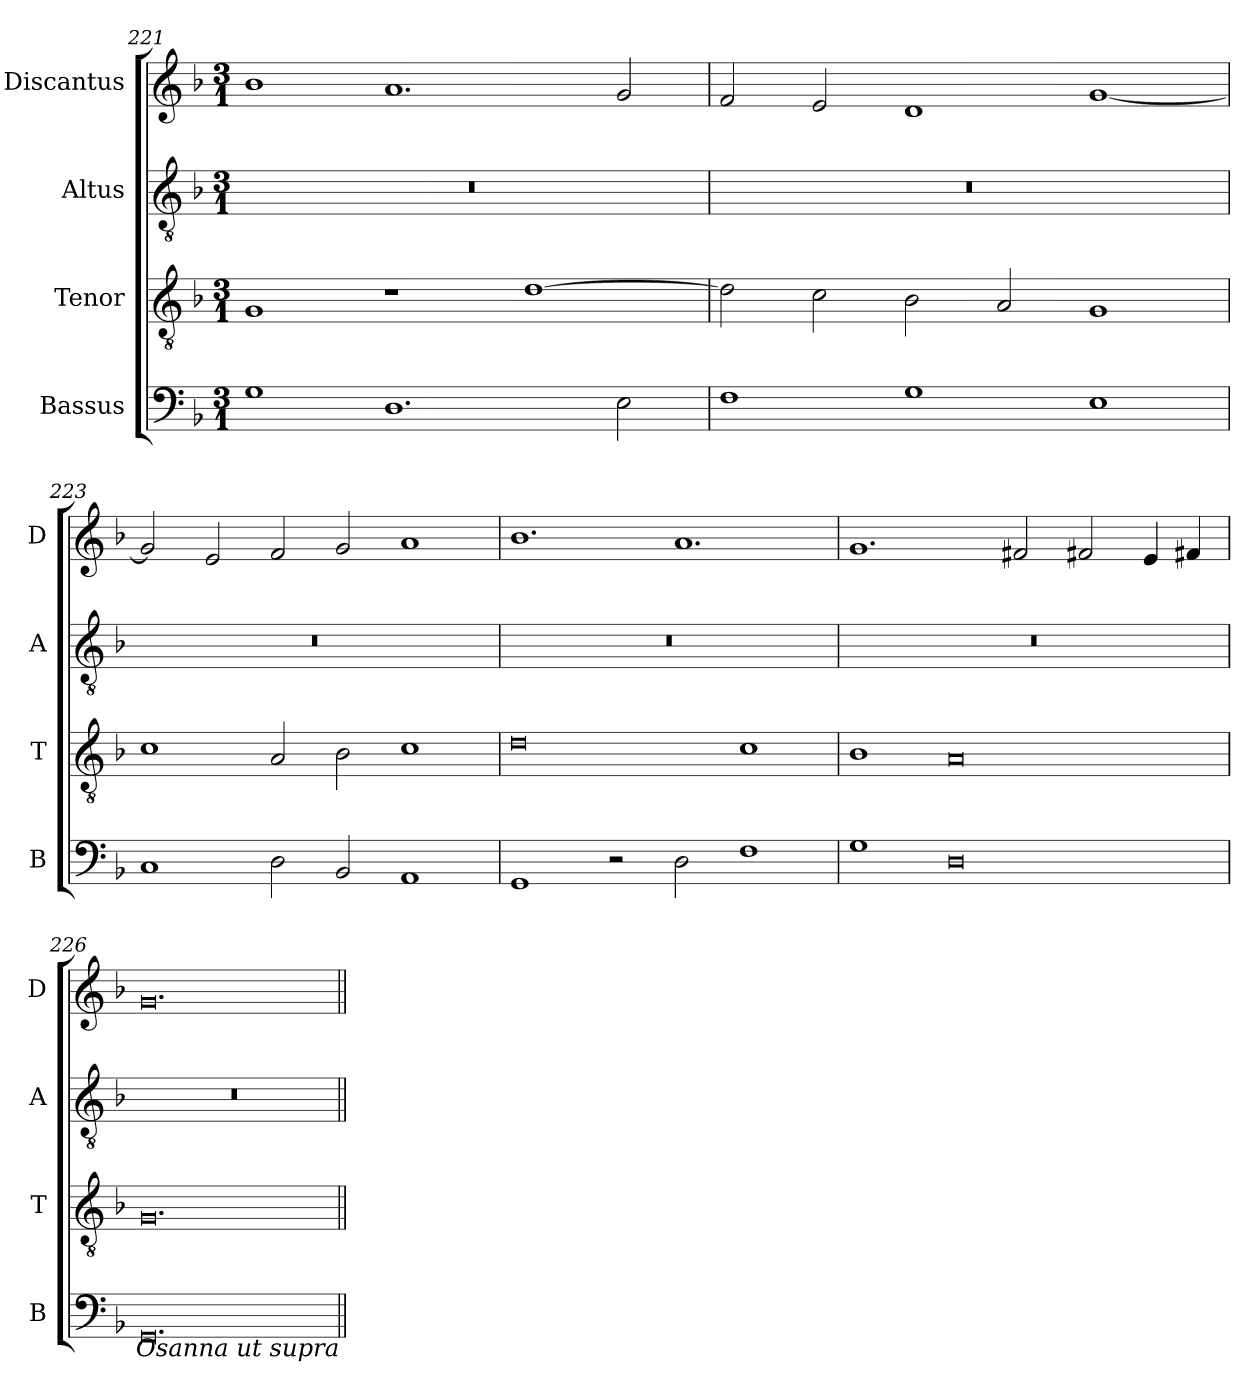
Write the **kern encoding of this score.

**kern	**kern	**kern	**kern
*part4	*part3	*part2	*part1
*staff4	*staff3	*staff2	*staff1
*I"Bassus	*I"Tenor	*I"Altus	*I"Discantus
*I'B	*I'T	*I'A	*I'D
*clefF4	*clefGv2	*clefGv2	*clefG2
*k[b-]	*k[b-]	*k[b-]	*k[b-]
*M3/1	*M3/1	*M3/1	*M3/1
=221	=221	=221	=221
1G	1G	0.r	1b-
1.D	1r	.	1.a
.	[1d	.	.
2E\	.	.	2g/
=222	=222	=222	=222
1F	2d\]	0.r	2f/
.	2c\	.	2e/
1G	2B-\	.	1d
.	2A/	.	.
1E	1G	.	[1g
=223	=223	=223	=223
1C	1c	0.r	2g/]
.	.	.	2e/
2D\	2A/	.	2f/
2BB-/	2B-\	.	2g/
1AA	1c	.	1a
=224	=224	=224	=224
1GG	0d	0.r	1.b-
2r	.	.	.
2D\	.	.	1.a
1F	1c	.	.
=225	=225	=225	=225
1G	1B-	0.r	1.g
0D	0A	.	.
.	.	.	2f#X/
.	.	.	2f#X/
.	.	.	4e/
.	.	.	4f#X/
=226	=226	=226	=226
0.GG	0.G	0.r	0.g
!LO:TX:b:i:rj:t=Osanna ut supra	!	!	!
=||	=||	=||	=||
*-	*-	*-	*-
